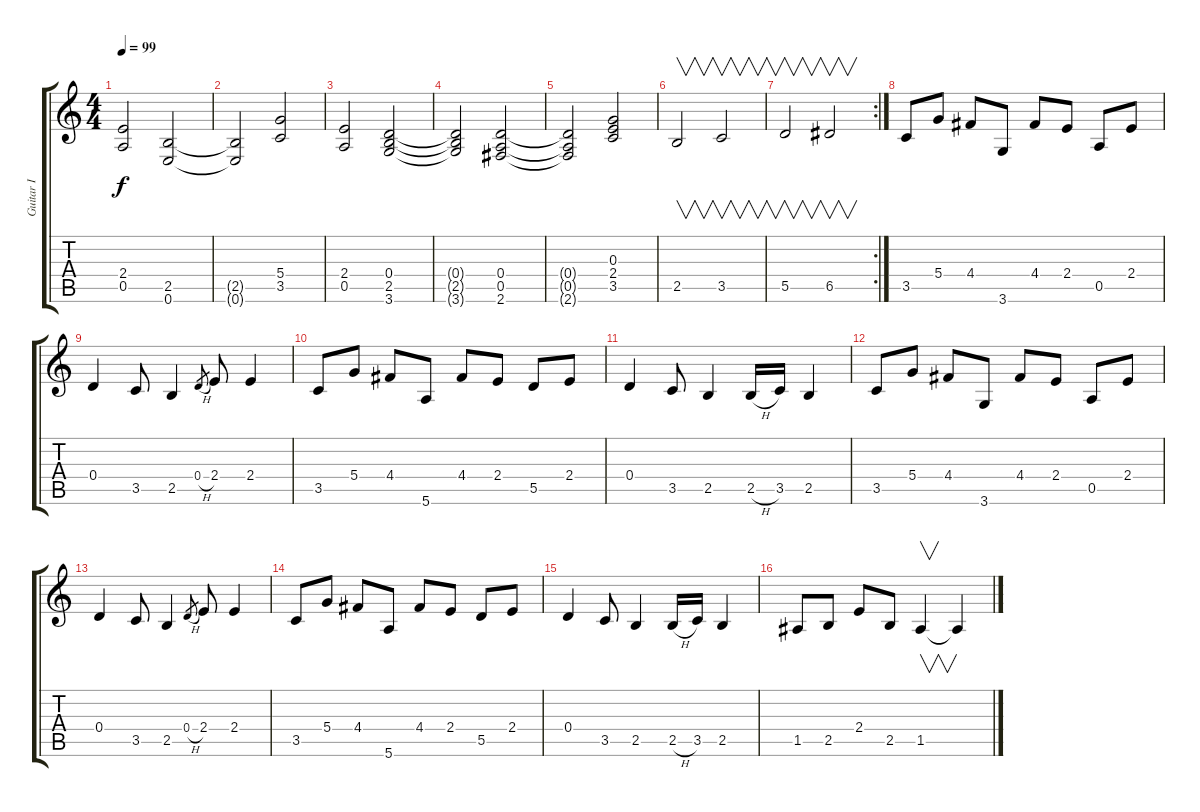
\track ("Guitar I" "Guitar I") {instrument overdrivenguitar}
\staff {score tabs}
\tuning (E4 B3 G3 D3 A2 E2) {hide}
\ts (4 4)
\tempo 99
\clef g2
\ks c
(2.4 0.5).2{dy f} (2.5 0.6).2 |
(2.5{t} 0.6{t}).2 (5.4 3.5).2 |
(2.4 0.5).2 (0.4 2.5 3.6).2 |
(0.4{t} 2.5{t} 3.6{t}).2 (0.4 0.5 2.6).2 |
(0.4{t} 0.5{t} 2.6{t}).2 (0.3 2.4 3.5).2 |
2.5.2{v} 3.5.2{v} |
\rc 2
5.5.2{v} 6.5.2{v} |
3.5.8 5.4.8 4.4.8 3.6.8 4.4.8 2.4.8 0.5.8 2.4.8 |
0.4.4 3.5.8 2.5.4 0.4{h}.8{gr} 2.4.8 2.4.4 |
3.5.8 5.4.8 4.4.8 5.6.8 4.4.8 2.4.8 5.5.8 2.4.8 |
0.4.4 3.5.8 2.5.4 2.5{h}.16 3.5.16 2.5.4 |
3.5.8 5.4.8 4.4.8 3.6.8 4.4.8 2.4.8 0.5.8 2.4.8 |
0.4.4 3.5.8 2.5.4 0.4{h}.8{gr} 2.4.8 2.4.4 |
3.5.8 5.4.8 4.4.8 5.6.8 4.4.8 2.4.8 5.5.8 2.4.8 |
0.4.4 3.5.8 2.5.4 2.5{h}.16 3.5.16 2.5.4 |
1.5.8 2.5.8 2.4.8 2.5.8 1.5.4{v} 1.5{t}.4
